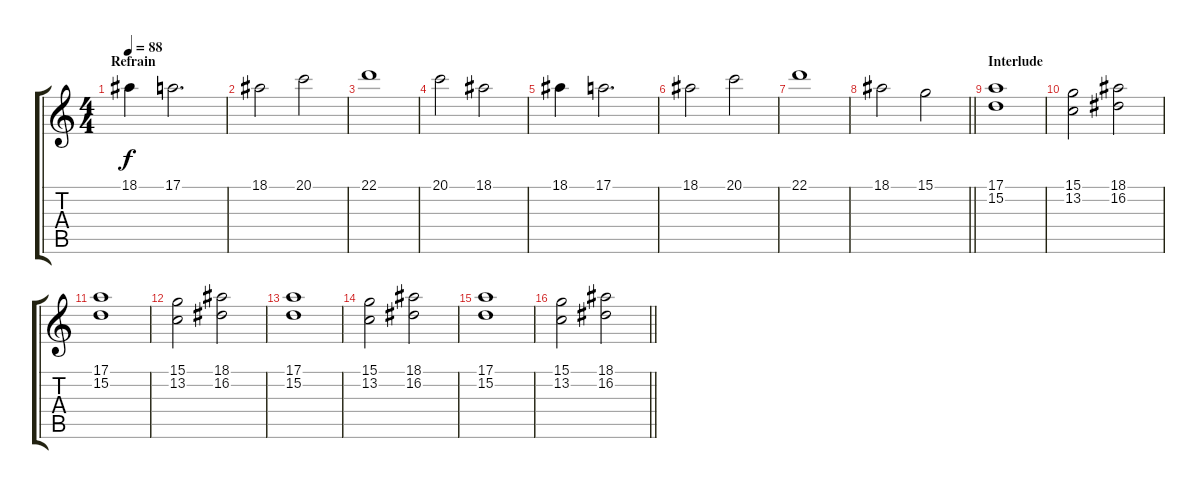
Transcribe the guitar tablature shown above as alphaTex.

\track ("                           Voices 2" "          ") {instrument pad2warm}
\staff {score tabs}
\tuning (E4 B3 G3 D3 A2 E2) {hide}
\ts (4 4)
\section ("" "Refrain")
\tempo 88
\clef g2
\ks c
18.1.4{dy f} 17.1.2{d} |
18.1.2 20.1.2 |
22.1.1 |
20.1.2 18.1.2 |
18.1.4 17.1.2{d} |
18.1.2 20.1.2 |
22.1.1 |
\barLineRight lightlight
18.1.2 15.1.2 |
\section ("" "Interlude")
(17.1 15.2).1 |
(15.1 13.2).2 (18.1 16.2).2 |
(17.1 15.2).1 |
(15.1 13.2).2 (18.1 16.2).2 |
(17.1 15.2).1 |
(15.1 13.2).2 (18.1 16.2).2 |
(17.1 15.2).1 |
\barLineRight lightlight
(15.1 13.2).2 (18.1 16.2).2
